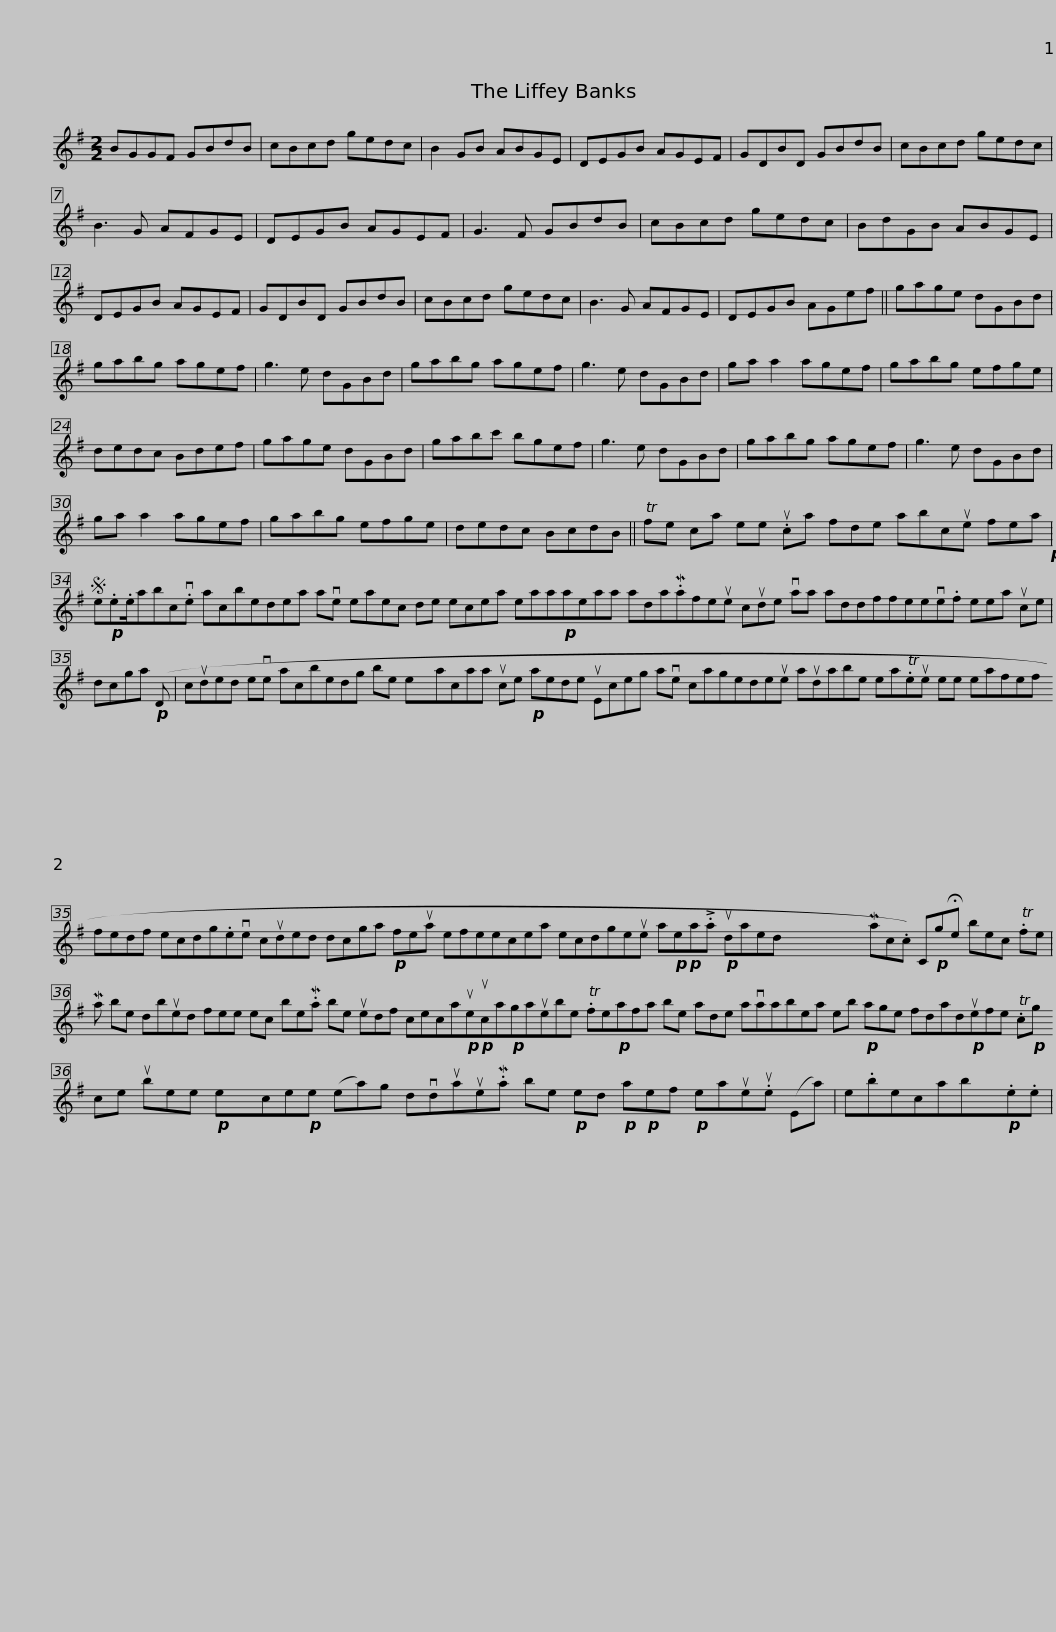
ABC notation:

X:1
L:1/8
M:2/2
I:linebreak $
K:G
V:1 treble
V:1
 BGGF GBdB | cBcd gedc | B2 GB ABGE | DEGB AGEF | GDBD GBdB |$ %5
 cBcd gedc | B3 G AFGE | DEGB AGEF | G3 F GBdB | cBcd gedc | %10
 BdGB ABGE |$ DEGB AGEF | GDBD GBdB | cBcd gedc | B3 G AFGE | %15
 DEGB AGef ||$ gage dGBd | gabg agef | g3 e dGBd | gabg agef | %20
 g3 e dGBd |$ ga a2 agef | gabg efge | dedc Bdef | gage dGBd | %25
 gabc' bgef |$ g3 e dGBd | gabg agef | g3 e dGBd | ga a2 agef | %30
 gabg efge |$ dedc BcdB || Tfe ca ee .uca fde abcue fea!p! |$S e!p!.e.e/abc.ve acbedea ave eaec de ecea eaa!p!aeaa ada.Mafeue cude vaa addffeeve.f eea uce |$ dcga!p! (D |$ %35
 cuded eve acbedg be exacaa uce!p! aede uEceg ave cagedeue audabe ea.Teue ee eafef fedf ecdg.eve cuded dcga!p! feua efeecea ecdgeue a!p!!p!ea!>!.a!p! udaed x24 Mac.c) C!p!g!fermata!e bec .Tfe |$ Ma be dbued fee ec be.Ma be uedf ceca!p!!p!ueuca!p!gauebe .Tfe!p!afa be ade avaabea eb!p! age fdad!p!uefe .Tc!p!g ce ubee!p! exce!p!e (ea)g dvduaue.Ma be!p! ed!p! a!p!ef!p! eaue.ue (Ea) |$ e.becabx!p!.e.e | %38
